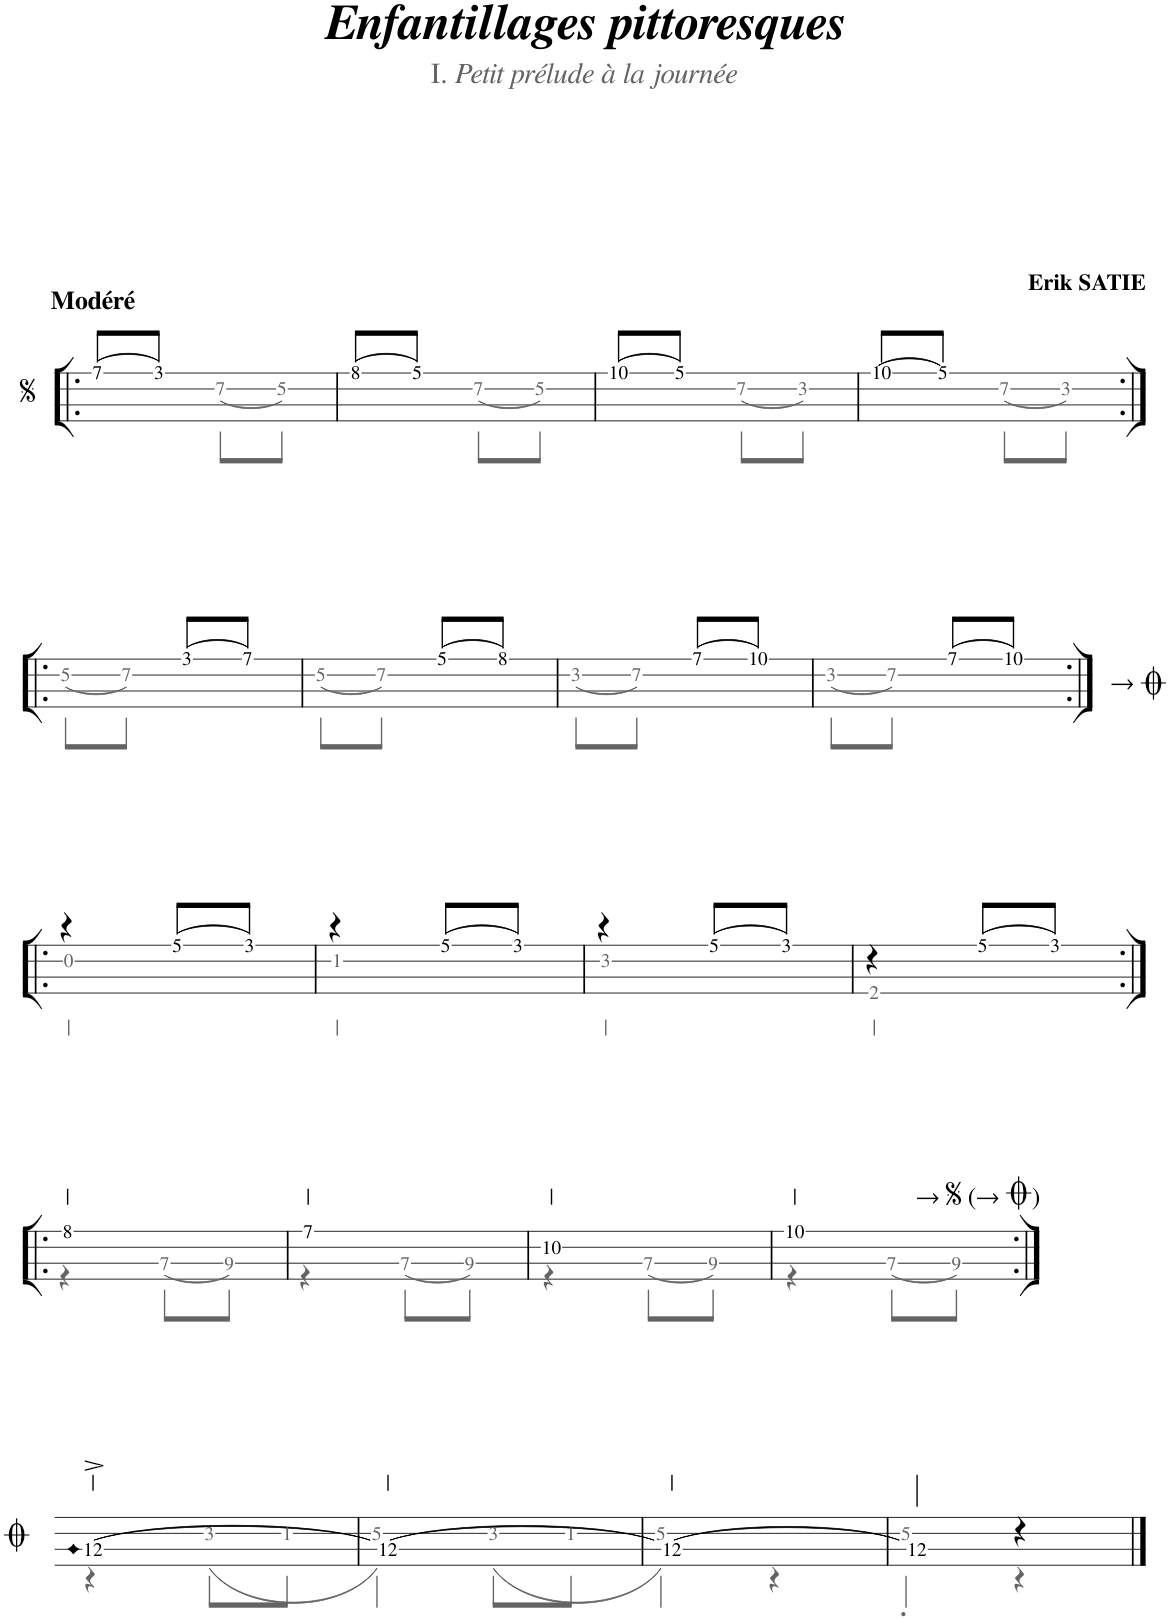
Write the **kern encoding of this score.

**kern
*part1
*staff1
*I"Ukulélé [Tablature]
*stria4
*k[]
*M2/4
=1!|:
*^
!LO:TX:a:B:t=Modéré	!
(8ee/L	4ryy
8cc/J)	.
4ryy	(8bi\L
.	8ai\J)
=2	=2
(8ff/L	4ryy
8dd/J)	.
4ryy	(8bi\L
.	8ai\J)
=3	=3
(8gg/L	4ryy
8dd/J)	.
4ryy	(8bi\L
.	8gi\J)
=4	=4
(8gg/L	4ryy
8dd/J)	.
4ryy	(8bi\L
.	8gi\J)
!!LO:LB:g=z	!!
=5:|!|:	=5:|!|:
4ryy	(8ai\L
.	8bi\J)
(8cc/L	4ryy
8ee/J)	.
=6	=6
4ryy	(8ai\L
.	8bi\J)
(8dd/L	4ryy
8ff/J)	.
=7	=7
4ryy	(8gi\L
.	8bi\J)
(8ee/L	4ryy
8gg/J)	.
=8	=8
4ryy	(8gi\L
.	8bi\J)
(8ee/L	4ryy
8gg/J)	.
!LO:TX:a:t=→ <font size="14"/>	!
!!LO:LB:g=z	!!
=9:|!|:	=9:|!|:
4r	2ei\
(8dd/L	.
8cc/J)	.
=10	=10
4r	2fi\
(8dd/L	.
8cc/J)	.
=11	=11
4r	2gi\
(8dd/L	.
8cc/J)	.
=12	=12
4r	2ai\
(8dd/L	.
8cc/J)	.
!!LO:LB:g=z	!!
=13:|!|:	=13:|!|:
2ff/	4r
.	(8gi\L
.	8ai\J)
=14	=14
2ee/	4r
.	(8gi\L
.	8ai\J)
=15	=15
2dd/	4r
.	(8gi\L
.	8ai\J)
=16	=16
2gg/	4r
.	(8gi\L
.	8ai\J)
!	!LO:TX:a:t=)
!	!LO:TX:a:t=<font size="12"/> (→
!	!LO:TX:a:t=→ <font size="14"/>
!!LO:LB:g=z	!!
=17:|!	=17:|!
[2cc^/	4r
.	(8gi\L
.	8fi\J
=18	=18
2cc/_	4ai\)
.	(8gi\L
.	8fi\J
=19	=19
2cc/_	4ai\)
.	4r
=20	=20
4cc/]	4a'i\
4r	4r
*v	*v
==
*-
